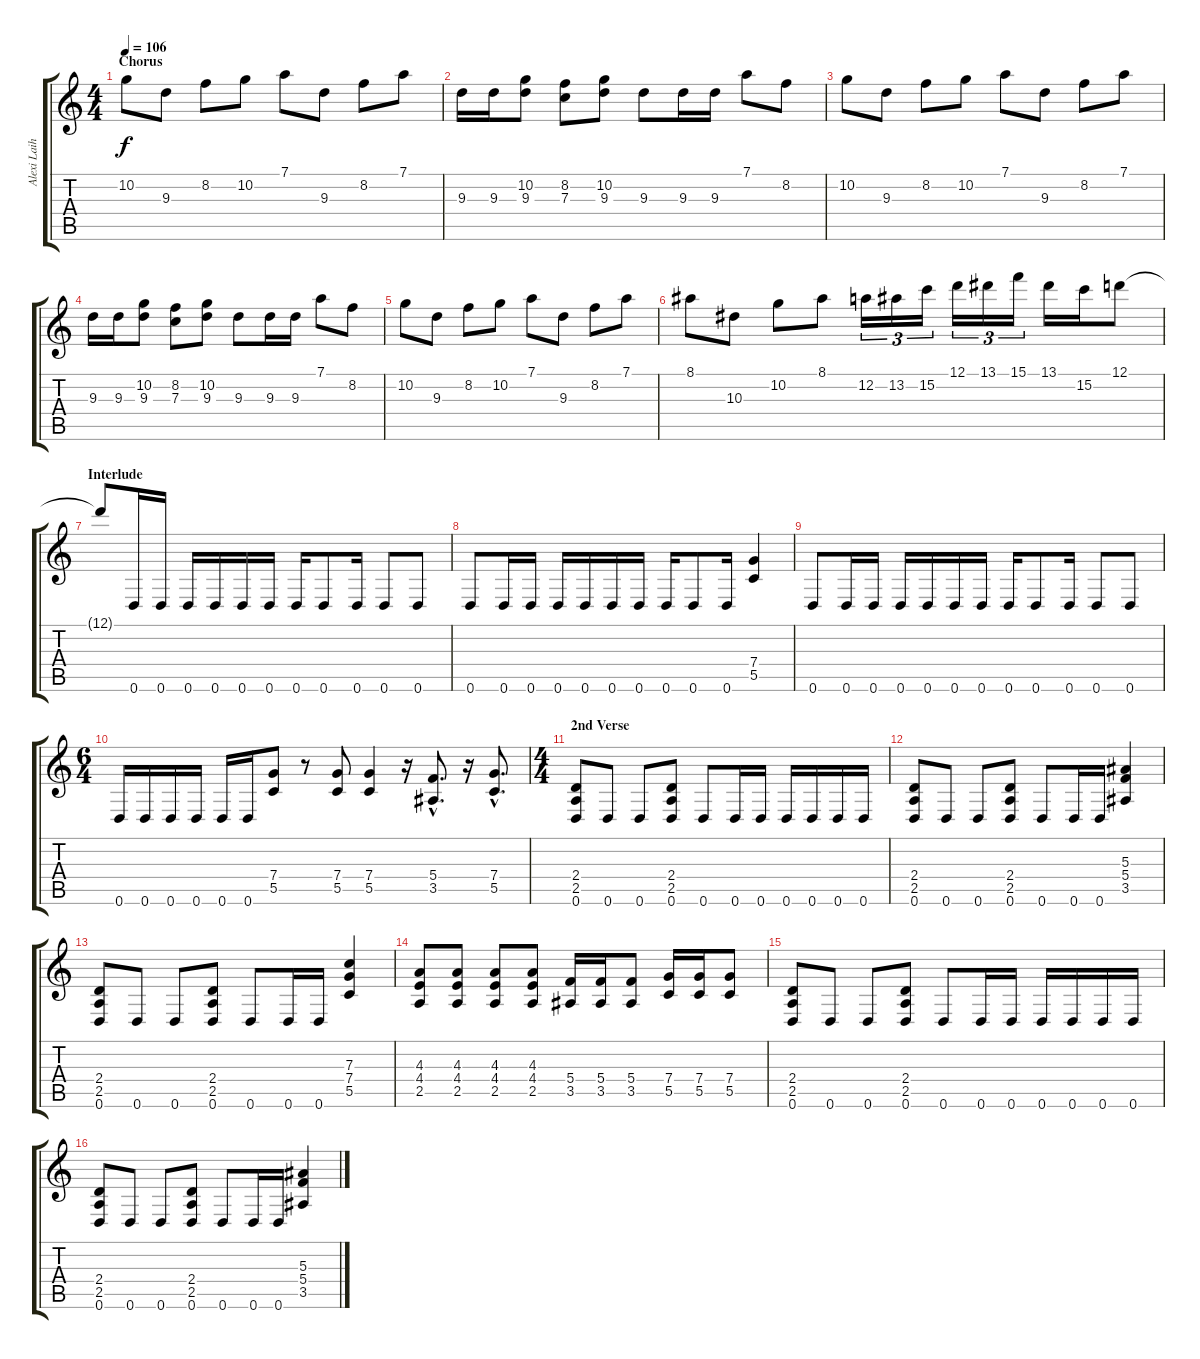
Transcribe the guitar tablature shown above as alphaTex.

\track ("Alexi Laiho" "Alexi Laih") {instrument distortionguitar}
\staff {score tabs}
\tuning (D4 A3 F3 C3 G2 D2) {hide}
\ts (4 4)
\section ("" "Chorus")
\tempo 106
\clef g2
\ks c
10.2.8{dy f} 9.3.8 8.2.8 10.2.8 7.1.8 9.3.8 8.2.8 7.1.8 |
9.3.16 9.3.16 (10.2 9.3).8 (8.2 7.3).8 (10.2 9.3).8 9.3.8 9.3.16 9.3.16 7.1.8 8.2.8 |
10.2.8 9.3.8 8.2.8 10.2.8 7.1.8 9.3.8 8.2.8 7.1.8 |
9.3.16 9.3.16 (10.2 9.3).8 (8.2 7.3).8 (10.2 9.3).8 9.3.8 9.3.16 9.3.16 7.1.8 8.2.8 |
10.2.8 9.3.8 8.2.8 10.2.8 7.1.8 9.3.8 8.2.8 7.1.8 |
8.1.8 10.3.8 10.2.8 8.1.8 12.2.16{tu (3 2)} 13.2.16{tu (3 2)} 15.2.16{tu (3 2)} 12.1.16{tu (3 2)} 13.1.16{tu (3 2)} 15.1.16{tu (3 2)} 13.1.16 15.2.16 12.1.8 |
\section ("" "Interlude")
12.1{t}.8 0.6.16 0.6.16 0.6.16 0.6.16 0.6.16 0.6.16 0.6.16 0.6.8 0.6.16 0.6.8 0.6.8 |
0.6.8 0.6.16 0.6.16 0.6.16 0.6.16 0.6.16 0.6.16 0.6.16 0.6.8 0.6.16 (7.4 5.5).4 |
0.6.8 0.6.16 0.6.16 0.6.16 0.6.16 0.6.16 0.6.16 0.6.16 0.6.8 0.6.16 0.6.8 0.6.8 |
\ts (6 4)
0.6.16 0.6.16 0.6.16 0.6.16 0.6.16 0.6.16 (7.4 5.5).8 r.8 (7.4 5.5).8 (7.4 5.5).4 r.16 (5.4{hac} 3.5{hac}).8{d} r.16 (7.4{hac} 5.5{hac}).8{d} |
\ts (4 4)
\section ("" "2nd Verse")
(2.4 2.5 0.6).8 0.6.8 0.6.8 (2.4 2.5 0.6).8 0.6.8 0.6.16 0.6.16 0.6.16 0.6.16 0.6.16 0.6.16 |
(2.4 2.5 0.6).8 0.6.8 0.6.8 (2.4 2.5 0.6).8 0.6.8 0.6.16 0.6.16 (5.3 5.4 3.5).4 |
(2.4 2.5 0.6).8 0.6.8 0.6.8 (2.4 2.5 0.6).8 0.6.8 0.6.16 0.6.16 (7.3 7.4 5.5).4 |
(4.3 4.4 2.5).8 (4.3 4.4 2.5).8 (4.3 4.4 2.5).8 (4.3 4.4 2.5).8 (5.4 3.5).16 (5.4 3.5).16 (5.4 3.5).8 (7.4 5.5).16 (7.4 5.5).16 (7.4 5.5).8 |
(2.4 2.5 0.6).8 0.6.8 0.6.8 (2.4 2.5 0.6).8 0.6.8 0.6.16 0.6.16 0.6.16 0.6.16 0.6.16 0.6.16 |
(2.4 2.5 0.6).8 0.6.8 0.6.8 (2.4 2.5 0.6).8 0.6.8 0.6.16 0.6.16 (5.3 5.4 3.5).4
